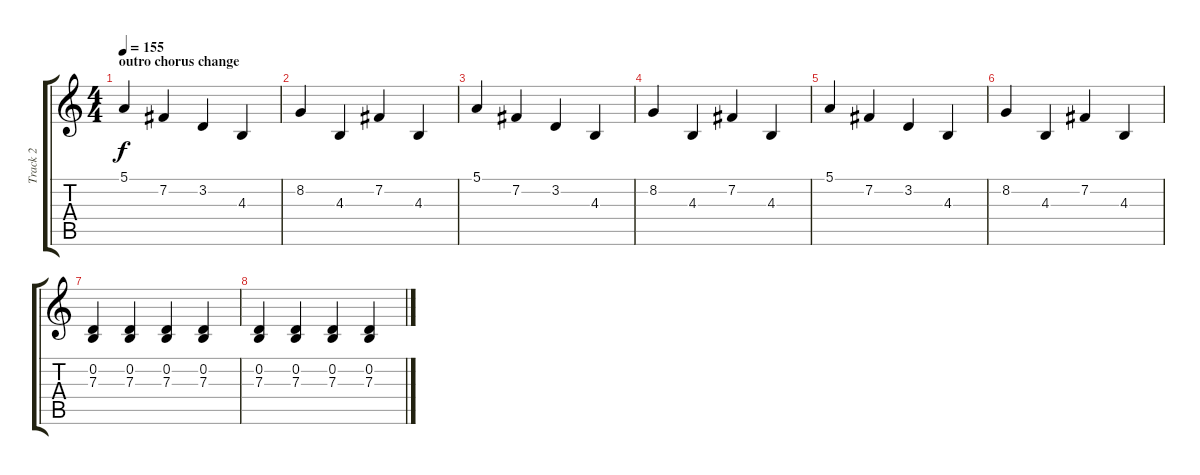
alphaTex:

\track ("Track 2" "Track 2") {instrument fx4atmosphere}
\staff {score tabs}
\tuning (E4 B3 G3 D3 A2 D2) {hide}
\ts (4 4)
\section ("" "outro chorus change")
\tempo 155
\clef g2
\ks c
5.1.4{dy f volume 9 instrument distortionguitar} 7.2.4 3.2.4 4.3.4 |
8.2.4 4.3.4 7.2.4 4.3.4 |
5.1.4 7.2.4 3.2.4 4.3.4 |
8.2.4 4.3.4 7.2.4 4.3.4 |
5.1.4 7.2.4 3.2.4 4.3.4 |
8.2.4 4.3.4 7.2.4 4.3.4 |
(0.2 7.3).4 (0.2 7.3).4 (0.2 7.3).4 (0.2 7.3).4 |
(0.2 7.3).4 (0.2 7.3).4 (0.2 7.3).4 (0.2 7.3).4
